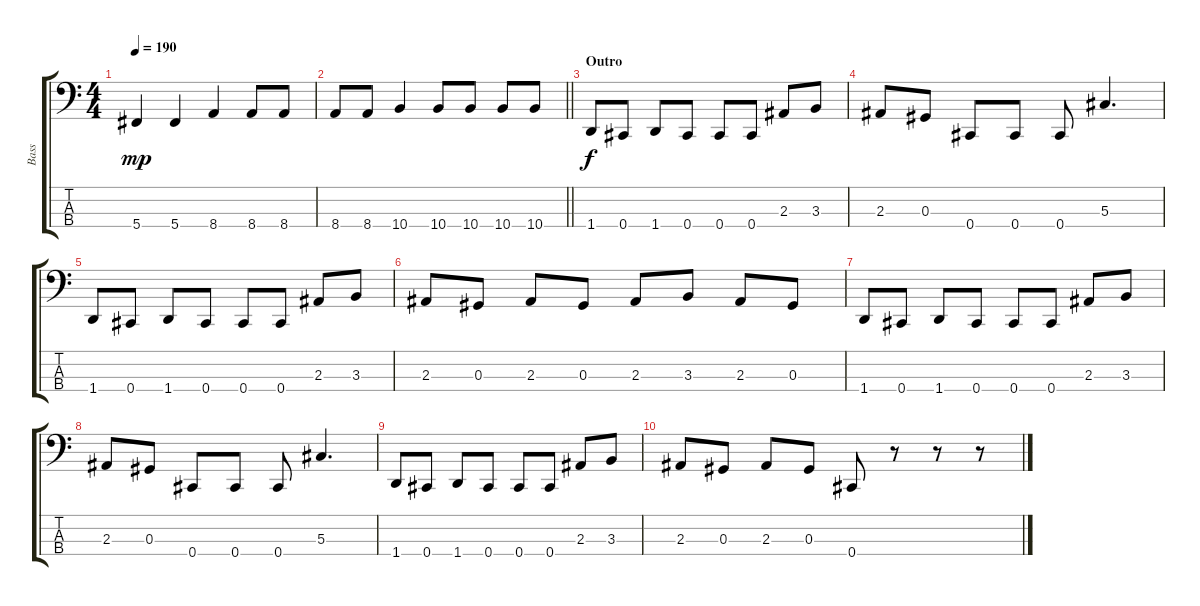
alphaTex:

\track ("Bass" "Bass") {instrument electricbasspick}
\staff {score tabs}
\tuning (Gb2 Db2 Ab1 Db1) {hide}
\ts (4 4)
\tempo 190
\clef f4
\ks c
5.4.4{dy mp} 5.4.4 8.4.4 8.4.8 8.4.8 |
\barLineRight lightlight
8.4.8 8.4.8 10.4.4 10.4.8 10.4.8 10.4.8 10.4.8 |
\section ("" "Outro")
1.4.8{dy f} 0.4.8 1.4.8 0.4.8 0.4.8 0.4.8 2.3.8 3.3.8 |
2.3.8 0.3.8 0.4.8 0.4.8 0.4.8 5.3.4{d} |
1.4.8 0.4.8 1.4.8 0.4.8 0.4.8 0.4.8 2.3.8 3.3.8 |
2.3.8 0.3.8 2.3.8 0.3.8 2.3.8 3.3.8 2.3.8 0.3.8 |
1.4.8 0.4.8 1.4.8 0.4.8 0.4.8 0.4.8 2.3.8 3.3.8 |
2.3.8 0.3.8 0.4.8 0.4.8 0.4.8 5.3.4{d} |
1.4.8 0.4.8 1.4.8 0.4.8 0.4.8 0.4.8 2.3.8 3.3.8 |
2.3.8 0.3.8 2.3.8 0.3.8 0.4.8 r.8 r.8 r.8
